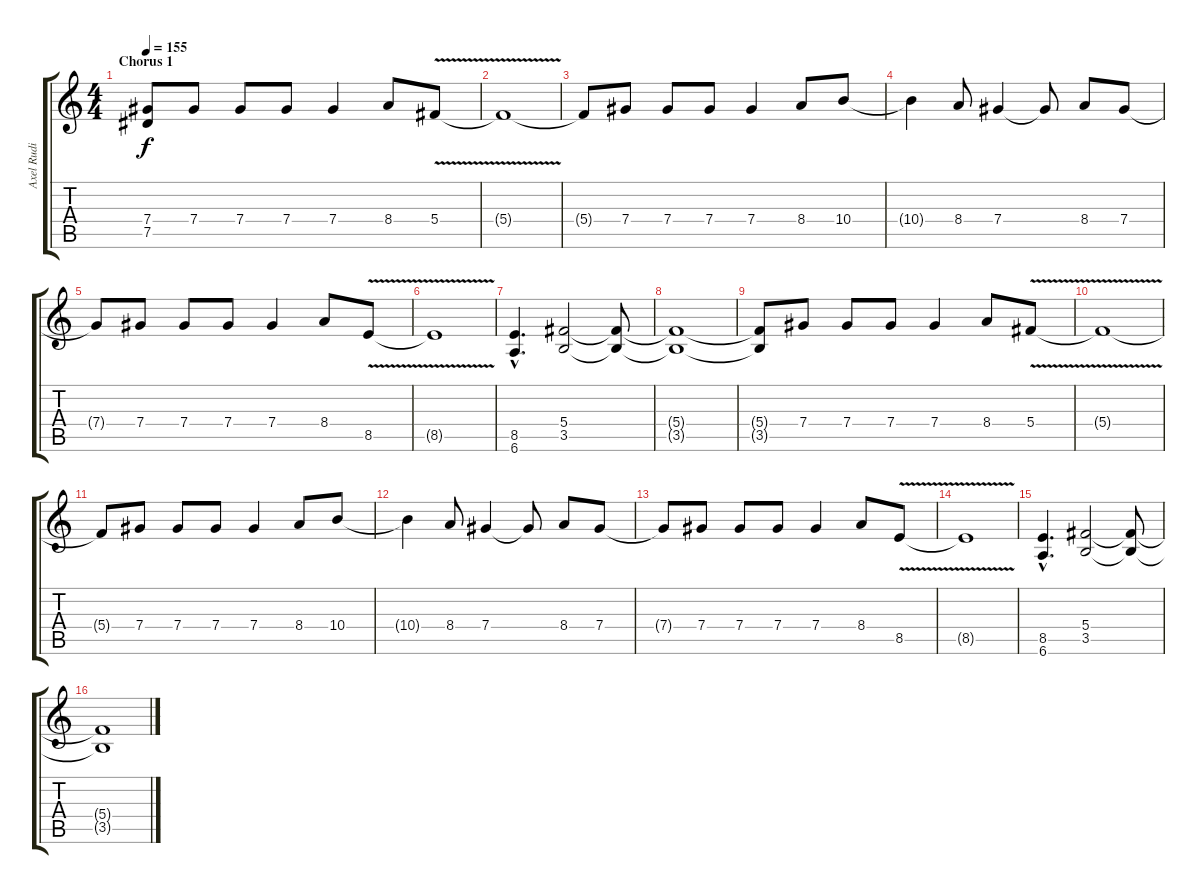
\track ("Axel Rudi Pell - Chitarra 1" "Axel Rudi ") {instrument distortionguitar}
\staff {score tabs}
\tuning (Eb4 Bb3 Gb3 Db3 Ab2 Eb2) {hide}
\ts (4 4)
\section ("" "Chorus 1")
\tempo 155
\clef g2
\ks c
(7.4{t} 7.5{t}).8{dy f} 7.4.8 7.4.8 7.4.8 7.4.4 8.4.8 5.4{v}.8 |
5.4{t}.1 |
5.4{t}.8 7.4.8 7.4.8 7.4.8 7.4.4 8.4.8 10.4.8 |
10.4{t}.4 8.4.8 7.4.4 7.4{t}.8 8.4.8 7.4.8 |
7.4{t}.8 7.4.8 7.4.8 7.4.8 7.4.4 8.4.8 8.5{v}.8 |
8.5{t}.1 |
(8.5{hac} 6.6{hac}).4{d} (5.4 3.5).2 (5.4{t} 3.5{t}).8 |
(5.4{t} 3.5{t}).1 |
(5.4{t} 3.5{t}).8 7.4.8 7.4.8 7.4.8 7.4.4 8.4.8 5.4{v}.8 |
5.4{t}.1 |
5.4{t}.8 7.4.8 7.4.8 7.4.8 7.4.4 8.4.8 10.4.8 |
10.4{t}.4 8.4.8 7.4.4 7.4{t}.8 8.4.8 7.4.8 |
7.4{t}.8 7.4.8 7.4.8 7.4.8 7.4.4 8.4.8 8.5{v}.8 |
8.5{t}.1 |
(8.5{hac} 6.6{hac}).4{d} (5.4 3.5).2 (5.4{t} 3.5{t}).8 |
(5.4{t} 3.5{t}).1
